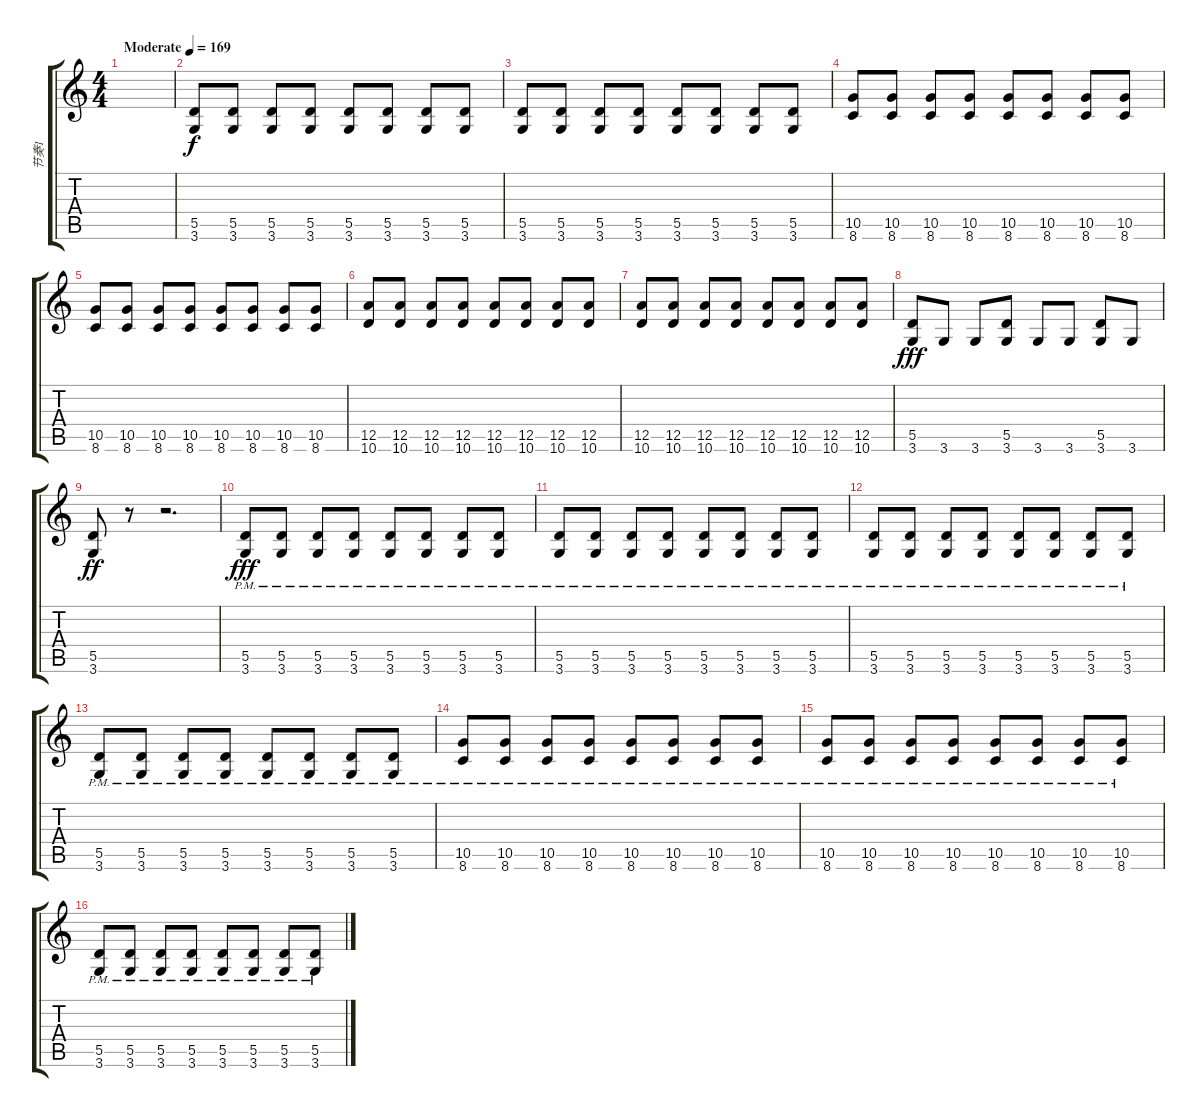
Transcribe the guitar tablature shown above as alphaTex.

\track ("节奏1" "节奏1") {instrument distortionguitar}
\staff {score tabs}
\tuning (E4 B3 G3 D3 A2 E2) {hide}
\ts (4 4)
\tempo (169 "Moderate")
\clef g2
\ks c
|
(5.5 3.6).8 (5.5 3.6).8 (5.5 3.6).8 (5.5 3.6).8 (5.5 3.6).8 (5.5 3.6).8 (5.5 3.6).8 (5.5 3.6).8 |
(5.5 3.6).8 (5.5 3.6).8 (5.5 3.6).8 (5.5 3.6).8 (5.5 3.6).8 (5.5 3.6).8 (5.5 3.6).8 (5.5 3.6).8 |
(10.5 8.6).8 (10.5 8.6).8 (10.5 8.6).8 (10.5 8.6).8 (10.5 8.6).8 (10.5 8.6).8 (10.5 8.6).8 (10.5 8.6).8 |
(10.5 8.6).8 (10.5 8.6).8 (10.5 8.6).8 (10.5 8.6).8 (10.5 8.6).8 (10.5 8.6).8 (10.5 8.6).8 (10.5 8.6).8 |
(12.5 10.6).8 (12.5 10.6).8 (12.5 10.6).8 (12.5 10.6).8 (12.5 10.6).8 (12.5 10.6).8 (12.5 10.6).8 (12.5 10.6).8 |
(12.5 10.6).8 (12.5 10.6).8 (12.5 10.6).8 (12.5 10.6).8 (12.5 10.6).8 (12.5 10.6).8 (12.5 10.6).8 (12.5 10.6).8 |
(5.5 3.6).8{dy fff} 3.6.8 3.6.8 (5.5 3.6).8 3.6.8 3.6.8 (5.5 3.6).8 3.6.8 |
(5.5 3.6).8{dy ff} r.8 r.2{d} |
(5.5{pm} 3.6{pm}).8{dy fff} (5.5{pm} 3.6{pm}).8 (5.5{pm} 3.6{pm}).8 (5.5{pm} 3.6{pm}).8 (5.5{pm} 3.6{pm}).8 (5.5{pm} 3.6{pm}).8 (5.5{pm} 3.6{pm}).8 (5.5{pm} 3.6{pm}).8 |
(5.5{pm} 3.6{pm}).8 (5.5{pm} 3.6{pm}).8 (5.5{pm} 3.6{pm}).8 (5.5{pm} 3.6{pm}).8 (5.5{pm} 3.6{pm}).8 (5.5{pm} 3.6{pm}).8 (5.5{pm} 3.6{pm}).8 (5.5{pm} 3.6{pm}).8 |
(5.5{pm} 3.6{pm}).8 (5.5{pm} 3.6{pm}).8 (5.5{pm} 3.6{pm}).8 (5.5{pm} 3.6{pm}).8 (5.5{pm} 3.6{pm}).8 (5.5{pm} 3.6{pm}).8 (5.5{pm} 3.6{pm}).8 (5.5{pm} 3.6{pm}).8 |
(5.5{pm} 3.6{pm}).8 (5.5{pm} 3.6{pm}).8 (5.5{pm} 3.6{pm}).8 (5.5{pm} 3.6{pm}).8 (5.5{pm} 3.6{pm}).8 (5.5{pm} 3.6{pm}).8 (5.5{pm} 3.6{pm}).8 (5.5{pm} 3.6{pm}).8 |
(10.5{pm} 8.6{pm}).8 (10.5{pm} 8.6{pm}).8 (10.5{pm} 8.6{pm}).8 (10.5{pm} 8.6{pm}).8 (10.5{pm} 8.6{pm}).8 (10.5{pm} 8.6{pm}).8 (10.5{pm} 8.6{pm}).8 (10.5{pm} 8.6{pm}).8 |
(10.5{pm} 8.6{pm}).8 (10.5{pm} 8.6{pm}).8 (10.5{pm} 8.6{pm}).8 (10.5{pm} 8.6{pm}).8 (10.5{pm} 8.6{pm}).8 (10.5{pm} 8.6{pm}).8 (10.5{pm} 8.6{pm}).8 (10.5{pm} 8.6{pm}).8 |
(5.5{pm} 3.6{pm}).8 (5.5{pm} 3.6{pm}).8 (5.5{pm} 3.6{pm}).8 (5.5{pm} 3.6{pm}).8 (5.5{pm} 3.6{pm}).8 (5.5{pm} 3.6{pm}).8 (5.5{pm} 3.6{pm}).8 (5.5{pm} 3.6{pm}).8
